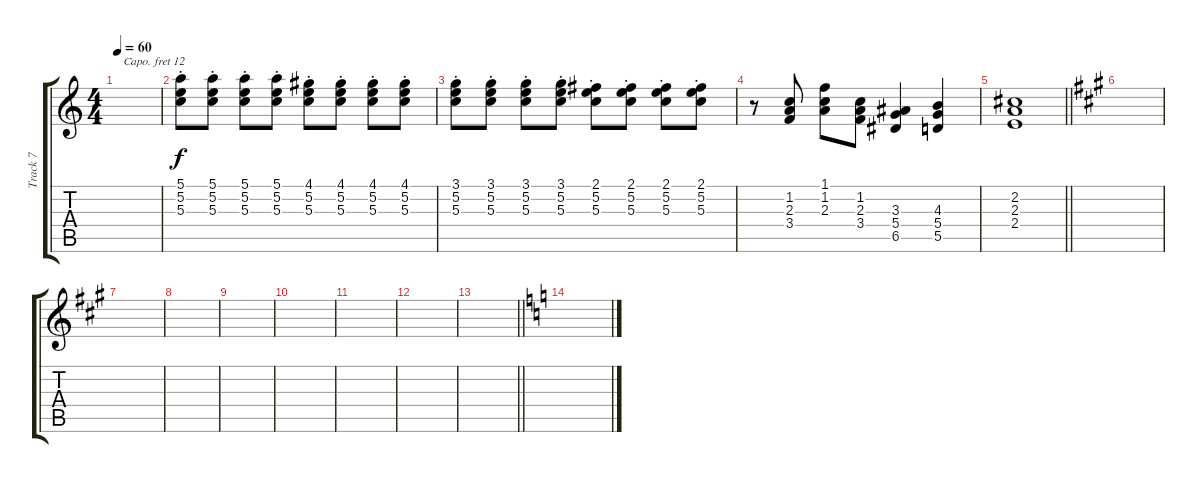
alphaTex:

\track ("Track 7" "Track 7") {instrument drawbarorgan}
\staff {score tabs}
\capo 12
\tuning (E4 B3 G3 D3 A2 E2) {hide}
\ts (4 4)
\tempo 60
\clef g2
\ks c
|
(5.1{st} 5.2{st} 5.3{st}).8 (5.1{st} 5.2{st} 5.3{st}).8 (5.1{st} 5.2{st} 5.3{st}).8 (5.1{st} 5.2{st} 5.3{st}).8 (4.1{st} 5.2{st} 5.3{st}).8 (4.1{st} 5.2{st} 5.3{st}).8 (4.1{st} 5.2{st} 5.3{st}).8 (4.1{st} 5.2{st} 5.3{st}).8 |
(3.1{st} 5.2{st} 5.3{st}).8 (3.1{st} 5.2{st} 5.3{st}).8 (3.1{st} 5.2{st} 5.3{st}).8 (3.1{st} 5.2{st} 5.3{st}).8 (2.1{st} 5.2{st} 5.3{st}).8 (2.1{st} 5.2{st} 5.3{st}).8 (2.1{st} 5.2{st} 5.3{st}).8 (2.1{st} 5.2{st} 5.3{st}).8 |
r.8 (1.2 2.3 3.4).8 (1.1 1.2 2.3).8 (1.2 2.3 3.4).8 (3.3 5.4 6.5).4 (4.3 5.4 5.5).4 |
\barLineRight lightlight
(2.2 2.3 2.4).1 |
\ks a
|
|
|
|
|
|
|
\barLineRight lightlight
|
\ks c
